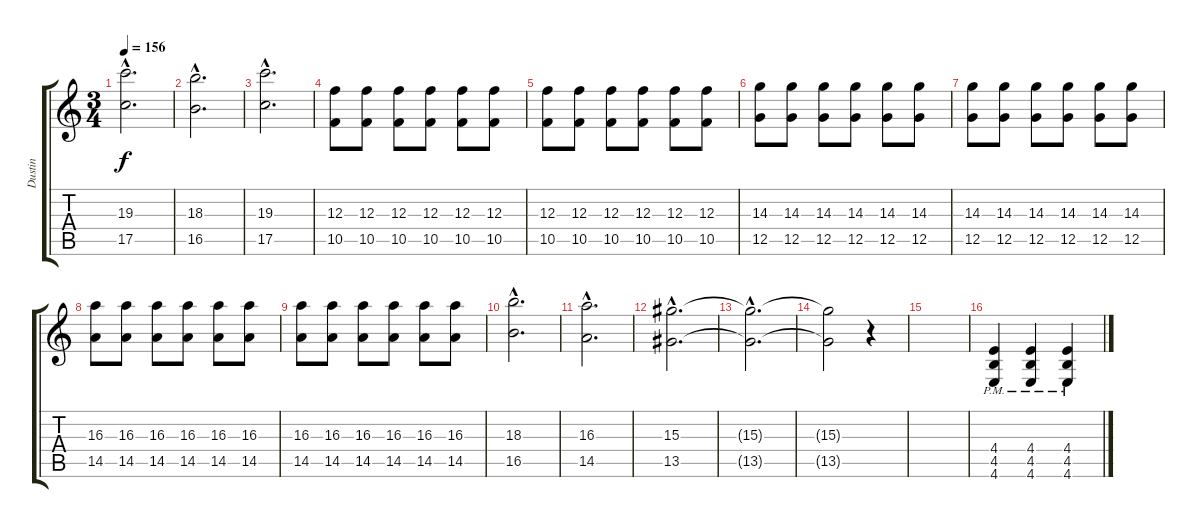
\track ("Dustin" "Dustin") {instrument distortionguitar}
\staff {score tabs}
\tuning (D4 A3 F3 C3 G2 C2) {hide}
\ts (3 4)
\tempo 156
\clef g2
\ks c
(19.3{hac} 17.5{hac}).2{d dy f} |
(18.3{hac} 16.5{hac}).2{d} |
(19.3{hac} 17.5{hac}).2{d} |
(12.3 10.5).8 (12.3 10.5).8 (12.3 10.5).8 (12.3 10.5).8 (12.3 10.5).8 (12.3 10.5).8 |
(12.3 10.5).8 (12.3 10.5).8 (12.3 10.5).8 (12.3 10.5).8 (12.3 10.5).8 (12.3 10.5).8 |
(14.3 12.5).8 (14.3 12.5).8 (14.3 12.5).8 (14.3 12.5).8 (14.3 12.5).8 (14.3 12.5).8 |
(14.3 12.5).8 (14.3 12.5).8 (14.3 12.5).8 (14.3 12.5).8 (14.3 12.5).8 (14.3 12.5).8 |
(16.3 14.5).8 (16.3 14.5).8 (16.3 14.5).8 (16.3 14.5).8 (16.3 14.5).8 (16.3 14.5).8 |
(16.3 14.5).8 (16.3 14.5).8 (16.3 14.5).8 (16.3 14.5).8 (16.3 14.5).8 (16.3 14.5).8 |
(18.3{hac} 16.5{hac}).2{d} |
(16.3{hac} 14.5{hac}).2{d} |
(15.3{hac} 13.5{hac}).2{d volume 3} |
(15.3{hac t} 13.5{hac t}).2{d} |
(15.3{t} 13.5{t}).2 r.4{volume 13} |
|
(4.4{pm} 4.5{pm} 4.6{pm}).4 (4.4{pm} 4.5{pm} 4.6{pm}).4 (4.4{pm} 4.5{pm} 4.6{pm}).4
